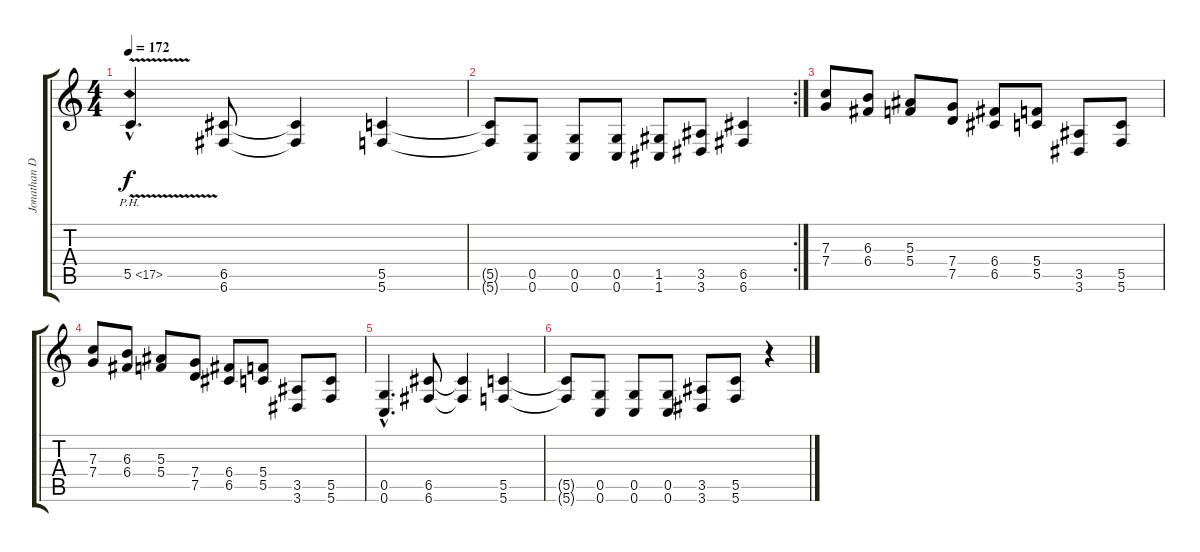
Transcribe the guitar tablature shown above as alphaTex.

\track ("Jonathan Donais" "Jonathan D") {instrument distortionguitar}
\staff {score tabs}
\tuning (D4 A3 F3 C3 G2 C2) {hide}
\ts (4 4)
\tempo 172
\clef g2
\ks c
5.5{ph 12 v hac}.4{d dy f} (6.5 6.6).8 (6.5{t} 6.6{t}).4 (5.5 5.6).4 |
\rc 2
(5.5{t} 5.6{t}).8 (0.5 0.6).8 (0.5 0.6).8 (0.5 0.6).8 (1.5 1.6).8 (3.5 3.6).8 (6.5 6.6).4 |
(7.3 7.4).8 (6.3 6.4).8 (5.3 5.4).8 (7.4 7.5).8 (6.4 6.5).8 (5.4 5.5).8 (3.5 3.6).8 (5.5 5.6).8 |
(7.3 7.4).8 (6.3 6.4).8 (5.3 5.4).8 (7.4 7.5).8 (6.4 6.5).8 (5.4 5.5).8 (3.5 3.6).8 (5.5 5.6).8 |
(0.5{hac} 0.6{hac}).4{d} (6.5 6.6).8 (6.5{t} 6.6{t}).4 (5.5 5.6).4 |
(5.5{t} 5.6{t}).8 (0.5 0.6).8 (0.5 0.6).8 (0.5 0.6).8 (3.5 3.6).8 (5.5 5.6).8 r.4
